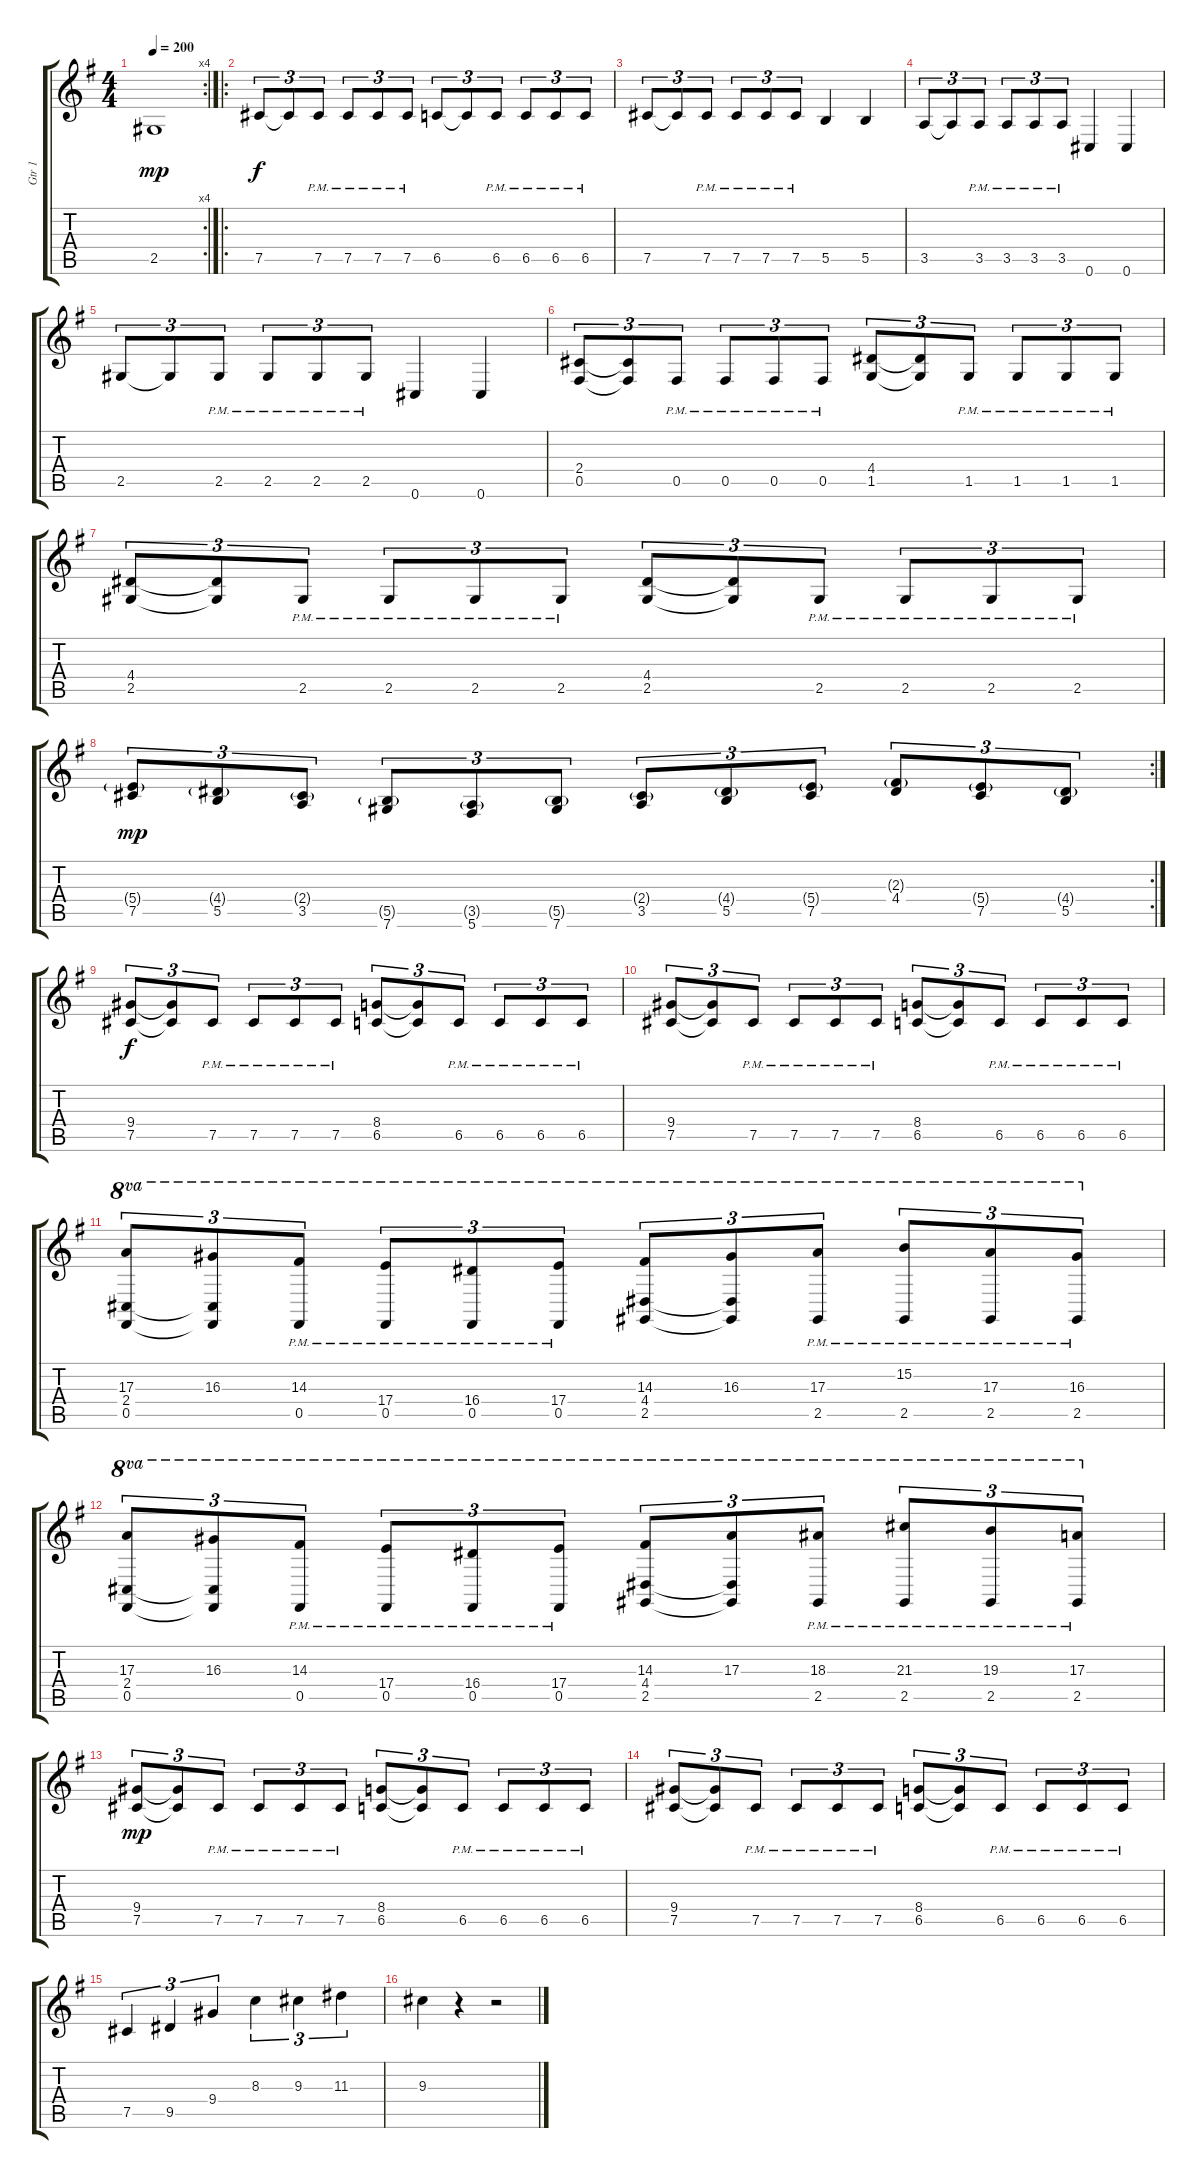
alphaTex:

\track ("Gtr 1" "Gtr 1") {instrument distortionguitar}
\staff {score tabs}
\tuning (Db4 Ab3 E3 B2 Gb2 Db2) {hide}
\rc 4
\ts (4 4)
\tempo 200
\clef g2
\ks g
2.5.1{dy mp} |
\ro
7.5.8{tu (3 2) dy f} 7.5{t}.8{tu (3 2)} 7.5{pm}.8{tu (3 2)} 7.5{pm}.8{tu (3 2)} 7.5{pm}.8{tu (3 2)} 7.5{pm}.8{tu (3 2)} 6.5.8{tu (3 2)} 6.5{t}.8{tu (3 2)} 6.5{pm}.8{tu (3 2)} 6.5{pm}.8{tu (3 2)} 6.5{pm}.8{tu (3 2)} 6.5{pm}.8{tu (3 2)} |
7.5.8{tu (3 2)} 7.5{t}.8{tu (3 2)} 7.5{pm}.8{tu (3 2)} 7.5{pm}.8{tu (3 2)} 7.5{pm}.8{tu (3 2)} 7.5{pm}.8{tu (3 2)} 5.5.4 5.5.4 |
3.5.8{tu (3 2)} 3.5{t}.8{tu (3 2)} 3.5{pm}.8{tu (3 2)} 3.5{pm}.8{tu (3 2)} 3.5{pm}.8{tu (3 2)} 3.5{pm}.8{tu (3 2)} 0.6.4 0.6.4 |
2.5.8{tu (3 2)} 2.5{t}.8{tu (3 2)} 2.5{pm}.8{tu (3 2)} 2.5{pm}.8{tu (3 2)} 2.5{pm}.8{tu (3 2)} 2.5{pm}.8{tu (3 2)} 0.6.4 0.6.4 |
(2.4 0.5).8{tu (3 2)} (2.4{t} 0.5{t}).8{tu (3 2)} 0.5{pm}.8{tu (3 2)} 0.5{pm}.8{tu (3 2)} 0.5{pm}.8{tu (3 2)} 0.5{pm}.8{tu (3 2)} (4.4 1.5).8{tu (3 2)} (4.4{t} 1.5{t}).8{tu (3 2)} 1.5{pm}.8{tu (3 2)} 1.5{pm}.8{tu (3 2)} 1.5{pm}.8{tu (3 2)} 1.5{pm}.8{tu (3 2)} |
(4.4 2.5).8{tu (3 2)} (4.4{t} 2.5{t}).8{tu (3 2)} 2.5{pm}.8{tu (3 2)} 2.5{pm}.8{tu (3 2)} 2.5{pm}.8{tu (3 2)} 2.5{pm}.8{tu (3 2)} (4.4 2.5).8{tu (3 2)} (4.4{t} 2.5{t}).8{tu (3 2)} 2.5{pm}.8{tu (3 2)} 2.5{pm}.8{tu (3 2)} 2.5{pm}.8{tu (3 2)} 2.5{pm}.8{tu (3 2)} |
\rc 2
(5.4{g} 7.5).8{tu (3 2) dy mp} (4.4{g} 5.5).8{tu (3 2)} (2.4{g} 3.5).8{tu (3 2)} (5.5{g} 7.6).8{tu (3 2)} (3.5{g} 5.6).8{tu (3 2)} (5.5{g} 7.6).8{tu (3 2)} (2.4{g} 3.5).8{tu (3 2)} (4.4{g} 5.5).8{tu (3 2)} (5.4{g} 7.5).8{tu (3 2)} (2.3{g} 4.4).8{tu (3 2)} (5.4{g} 7.5).8{tu (3 2)} (4.4{g} 5.5).8{tu (3 2)} |
(9.4 7.5).8{tu (3 2) dy f} (9.4{t} 7.5{t}).8{tu (3 2)} 7.5{pm}.8{tu (3 2)} 7.5{pm}.8{tu (3 2)} 7.5{pm}.8{tu (3 2)} 7.5{pm}.8{tu (3 2)} (8.4 6.5).8{tu (3 2)} (8.4{t} 6.5{t}).8{tu (3 2)} 6.5{pm}.8{tu (3 2)} 6.5{pm}.8{tu (3 2)} 6.5{pm}.8{tu (3 2)} 6.5{pm}.8{tu (3 2)} |
(9.4 7.5).8{tu (3 2)} (9.4{t} 7.5{t}).8{tu (3 2)} 7.5{pm}.8{tu (3 2)} 7.5{pm}.8{tu (3 2)} 7.5{pm}.8{tu (3 2)} 7.5{pm}.8{tu (3 2)} (8.4 6.5).8{tu (3 2)} (8.4{t} 6.5{t}).8{tu (3 2)} 6.5{pm}.8{tu (3 2)} 6.5{pm}.8{tu (3 2)} 6.5{pm}.8{tu (3 2)} 6.5{pm}.8{tu (3 2)} |
(17.3 2.4 0.5).8{tu (3 2) ot 8va} (16.3 2.4{t} 0.5{t}).8{tu (3 2) ot 8va} (14.3{pm} 0.5{pm}).8{tu (3 2) ot 8va} (17.4{pm} 0.5{pm}).8{tu (3 2) ot 8va} (16.4{pm} 0.5{pm}).8{tu (3 2) ot 8va} (17.4{pm} 0.5{pm}).8{tu (3 2) ot 8va} (14.3 4.4 2.5).8{tu (3 2) ot 8va} (16.3 4.4{t} 2.5{t}).8{tu (3 2) ot 8va} (17.3{pm} 2.5{pm}).8{tu (3 2) ot 8va} (15.2{pm} 2.5{pm}).8{tu (3 2) ot 8va} (17.3{pm} 2.5{pm}).8{tu (3 2) ot 8va} (16.3{pm} 2.5{pm}).8{tu (3 2) ot 8va} |
(17.3 2.4 0.5).8{tu (3 2) ot 8va} (16.3 2.4{t} 0.5{t}).8{tu (3 2) ot 8va} (14.3{pm} 0.5{pm}).8{tu (3 2) ot 8va} (17.4{pm} 0.5{pm}).8{tu (3 2) ot 8va} (16.4{pm} 0.5{pm}).8{tu (3 2) ot 8va} (17.4{pm} 0.5{pm}).8{tu (3 2) ot 8va} (14.3 4.4 2.5).8{tu (3 2) ot 8va} (17.3 4.4{t} 2.5{t}).8{tu (3 2) ot 8va} (18.3{pm} 2.5{pm}).8{tu (3 2) ot 8va} (21.3{pm} 2.5{pm}).8{tu (3 2) ot 8va} (19.3{pm} 2.5{pm}).8{tu (3 2) ot 8va} (17.3{pm} 2.5{pm}).8{tu (3 2) ot 8va} |
(9.4 7.5).8{tu (3 2) dy mp} (9.4{t} 7.5{t}).8{tu (3 2)} 7.5{pm}.8{tu (3 2)} 7.5{pm}.8{tu (3 2)} 7.5{pm}.8{tu (3 2)} 7.5{pm}.8{tu (3 2)} (8.4 6.5).8{tu (3 2)} (8.4{t} 6.5{t}).8{tu (3 2)} 6.5{pm}.8{tu (3 2)} 6.5{pm}.8{tu (3 2)} 6.5{pm}.8{tu (3 2)} 6.5{pm}.8{tu (3 2)} |
(9.4 7.5).8{tu (3 2)} (9.4{t} 7.5{t}).8{tu (3 2)} 7.5{pm}.8{tu (3 2)} 7.5{pm}.8{tu (3 2)} 7.5{pm}.8{tu (3 2)} 7.5{pm}.8{tu (3 2)} (8.4 6.5).8{tu (3 2)} (8.4{t} 6.5{t}).8{tu (3 2)} 6.5{pm}.8{tu (3 2)} 6.5{pm}.8{tu (3 2)} 6.5{pm}.8{tu (3 2)} 6.5{pm}.8{tu (3 2)} |
7.5.4{tu (3 2)} 9.5.4{tu (3 2)} 9.4.4{tu (3 2)} 8.3.4{tu (3 2)} 9.3.4{tu (3 2)} 11.3.4{tu (3 2)} |
9.3.4 r.4 r.2
